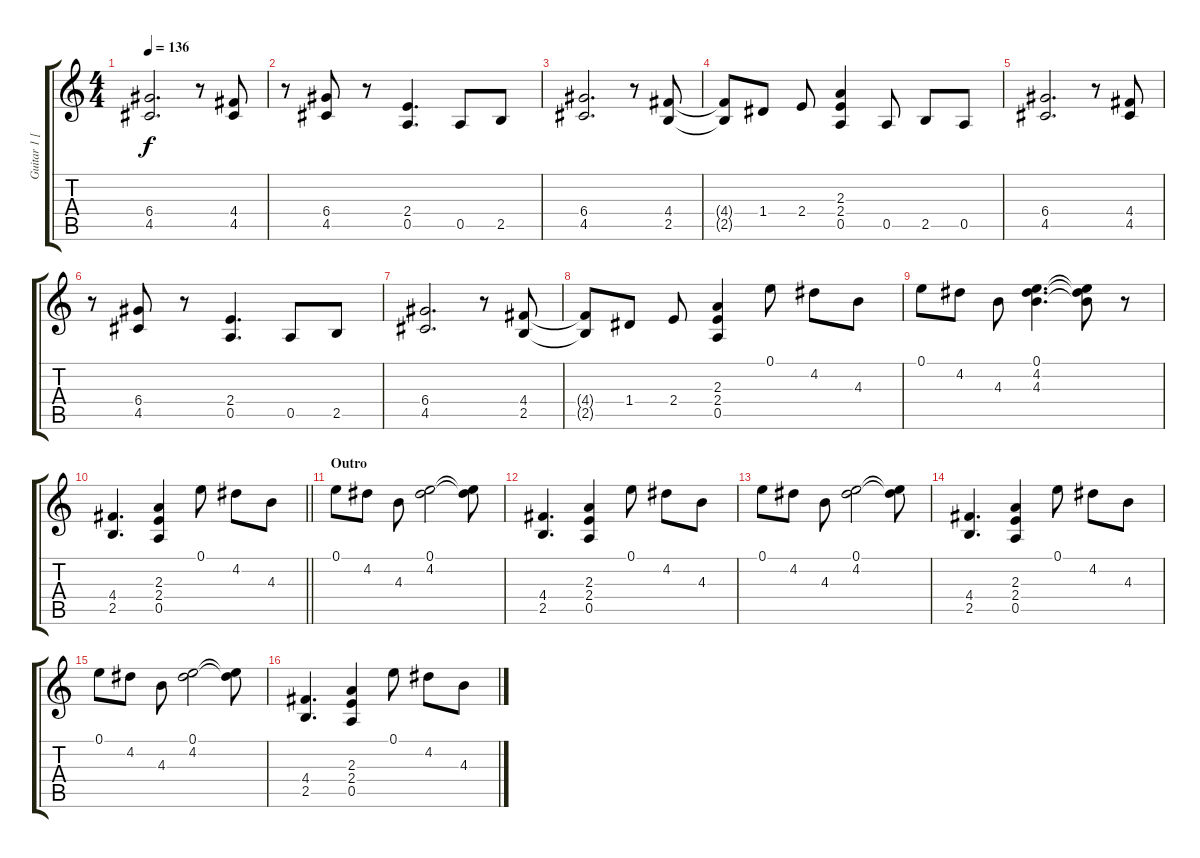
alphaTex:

\track ("Guitar 1 [Rhythm]" "Guitar 1 [") {instrument overdrivenguitar}
\staff {score tabs}
\tuning (E4 B3 G3 D3 A2 E2) {hide}
\ts (4 4)
\tempo 136
\clef g2
\ks c
(6.4 4.5).2{d dy f} r.8 (4.4 4.5).8 |
r.8 (6.4 4.5).8 r.8 (2.4 0.5).4{d} 0.5.8 2.5.8 |
(6.4 4.5).2{d} r.8 (4.4 2.5).8 |
(4.4{t} 2.5{t}).8 1.4.8 2.4.8 (2.3 2.4 0.5).4 0.5.8 2.5.8 0.5.8 |
(6.4 4.5).2{d} r.8 (4.4 4.5).8 |
r.8 (6.4 4.5).8 r.8 (2.4 0.5).4{d} 0.5.8 2.5.8 |
(6.4 4.5).2{d} r.8 (4.4 2.5).8 |
(4.4{t} 2.5{t}).8 1.4.8 2.4.8 (2.3 2.4 0.5).4 0.1.8 4.2.8 4.3.8 |
0.1.8 4.2.8 4.3.8 (0.1 4.2 4.3).4{d} (0.1{t} 4.2{t} 4.3{t}).8 r.8 |
\barLineRight lightlight
(4.4 2.5).4{d} (2.3 2.4 0.5).4 0.1.8 4.2.8 4.3.8 |
\section ("" "Outro")
0.1.8 4.2.8 4.3.8 (0.1 4.2).2 (0.1{t} 4.2{t}).8 |
(4.4 2.5).4{d} (2.3 2.4 0.5).4 0.1.8 4.2.8 4.3.8 |
0.1.8 4.2.8 4.3.8 (0.1 4.2).2 (0.1{t} 4.2{t}).8 |
(4.4 2.5).4{d} (2.3 2.4 0.5).4 0.1.8 4.2.8 4.3.8 |
0.1.8 4.2.8 4.3.8 (0.1 4.2).2 (0.1{t} 4.2{t}).8 |
(4.4 2.5).4{d} (2.3 2.4 0.5).4 0.1.8 4.2.8 4.3.8
